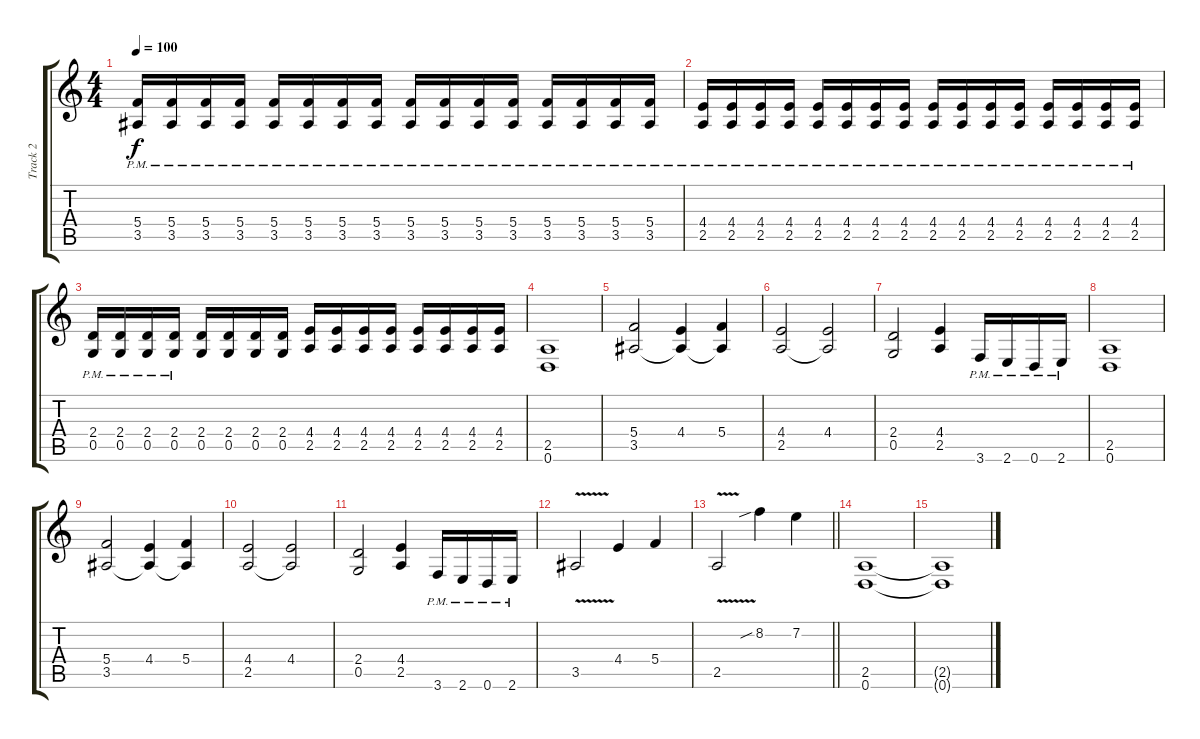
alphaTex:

\track ("Track 2" "Track 2") {instrument distortionguitar}
\staff {score tabs}
\tuning (D4 A3 F3 C3 G2 D2) {hide}
\ts (4 4)
\tempo 100
\clef g2
\ks c
(5.4{pm} 3.5{pm}).16{dy f} (5.4{pm} 3.5{pm}).16 (5.4{pm} 3.5{pm}).16 (5.4{pm} 3.5{pm}).16 (5.4{pm} 3.5{pm}).16 (5.4{pm} 3.5{pm}).16 (5.4{pm} 3.5{pm}).16 (5.4{pm} 3.5{pm}).16 (5.4{pm} 3.5{pm}).16 (5.4{pm} 3.5{pm}).16 (5.4{pm} 3.5{pm}).16 (5.4{pm} 3.5{pm}).16 (5.4{pm} 3.5{pm}).16 (5.4{pm} 3.5{pm}).16 (5.4{pm} 3.5{pm}).16 (5.4{pm} 3.5{pm}).16 |
(4.4{pm} 2.5{pm}).16 (4.4{pm} 2.5{pm}).16 (4.4{pm} 2.5{pm}).16 (4.4{pm} 2.5{pm}).16 (4.4{pm} 2.5{pm}).16 (4.4{pm} 2.5{pm}).16 (4.4{pm} 2.5{pm}).16 (4.4{pm} 2.5{pm}).16 (4.4{pm} 2.5{pm}).16 (4.4{pm} 2.5{pm}).16 (4.4{pm} 2.5{pm}).16 (4.4{pm} 2.5{pm}).16 (4.4{pm} 2.5{pm}).16 (4.4{pm} 2.5{pm}).16 (4.4{pm} 2.5{pm}).16 (4.4{pm} 2.5{pm}).16 |
(2.4{pm} 0.5{pm}).16 (2.4{pm} 0.5{pm}).16 (2.4{pm} 0.5{pm}).16 (2.4{pm} 0.5{pm}).16 (2.4 0.5).16 (2.4 0.5).16 (2.4 0.5).16 (2.4 0.5).16 (4.4 2.5).16 (4.4 2.5).16 (4.4 2.5).16 (4.4 2.5).16 (4.4 2.5).16 (4.4 2.5).16 (4.4 2.5).16 (4.4 2.5).16 |
(2.5 0.6).1 |
(5.4 3.5).2 (4.4 3.5{t}).4 (5.4 3.5{t}).4 |
(4.4 2.5).2 (4.4 2.5{t}).2 |
(2.4 0.5).2 (4.4 2.5).4 3.6{pm}.16 2.6{pm}.16 0.6{pm}.16 2.6{pm}.16 |
(2.5 0.6).1 |
(5.4 3.5).2 (4.4 3.5{t}).4 (5.4 3.5{t}).4 |
(4.4 2.5).2 (4.4 2.5{t}).2 |
(2.4 0.5).2 (4.4 2.5).4 3.6{pm}.16 2.6{pm}.16 0.6{pm}.16 2.6{pm}.16 |
3.5{v}.2 4.4.4 5.4.4 |
\barLineRight lightlight
2.5{v}.2 8.2{sib}.4 7.2.4 |
(2.5 0.6).1 |
(2.5{t} 0.6{t}).1
